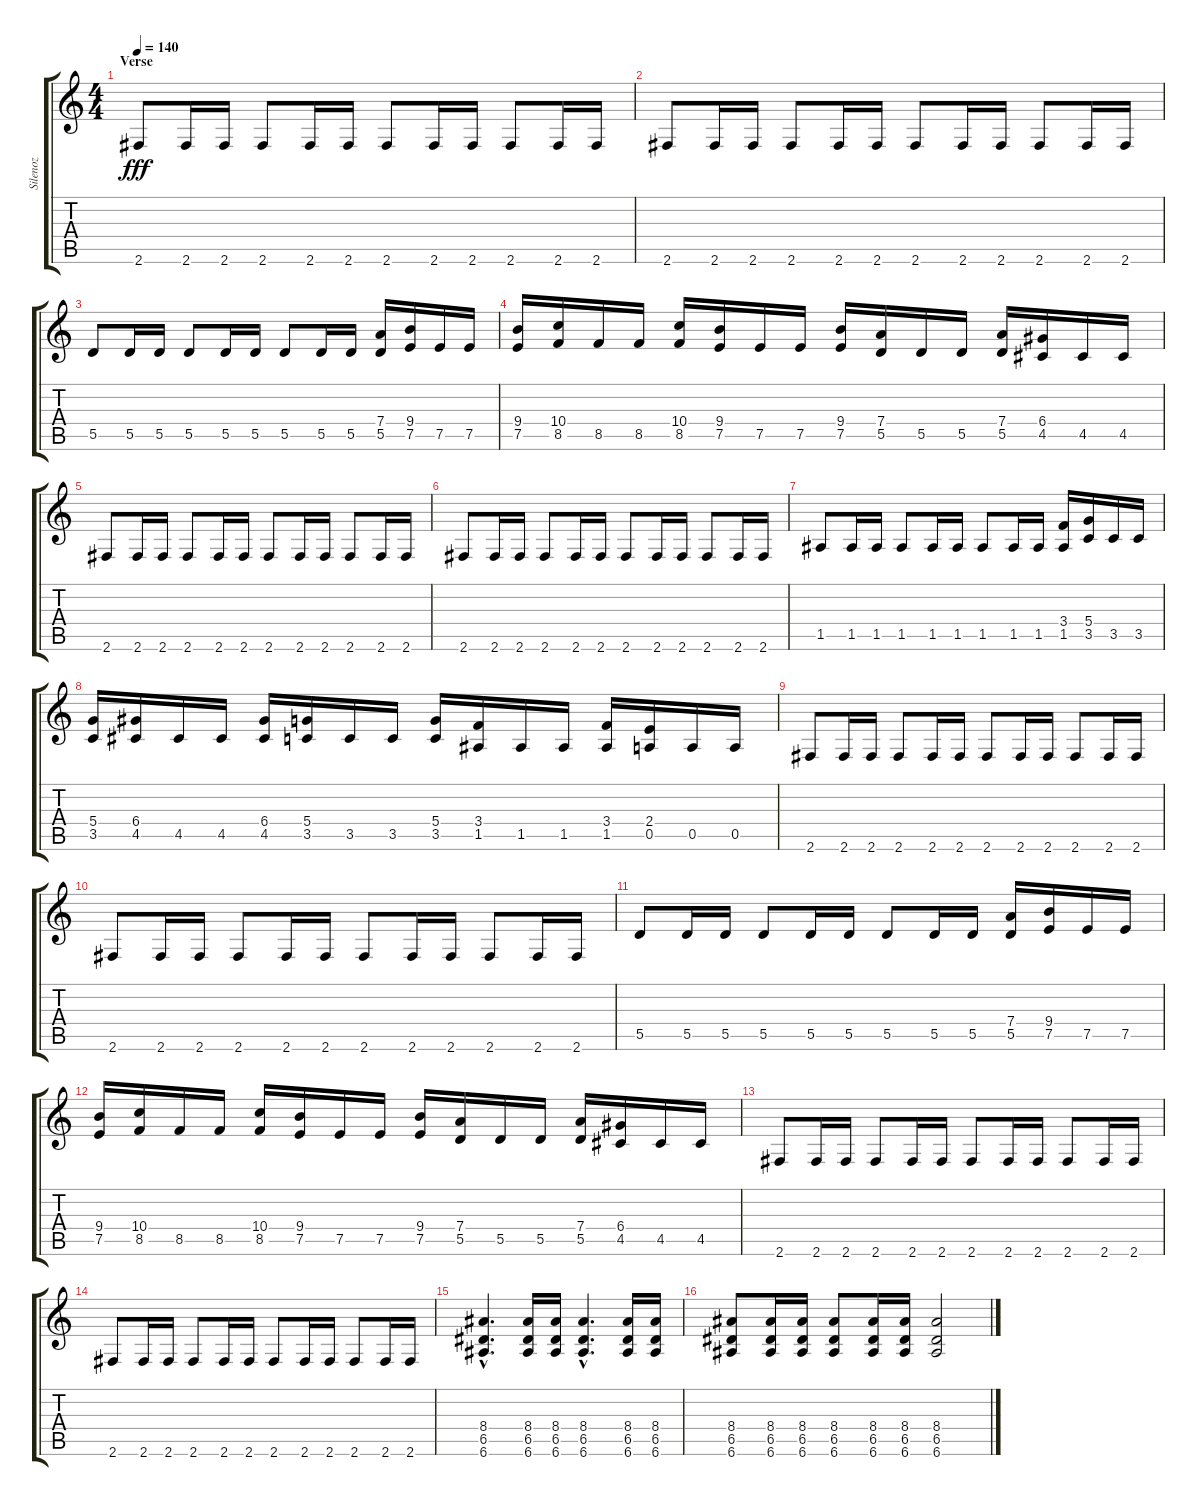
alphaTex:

\track ("Silenoz" "Silenoz") {instrument distortionguitar}
\staff {score tabs}
\tuning (E4 B3 G3 D3 A2 E2) {hide}
\ts (4 4)
\section ("" "Verse")
\tempo 140
\clef g2
\ks c
2.6.8{dy fff} 2.6.16 2.6.16 2.6.8 2.6.16 2.6.16 2.6.8 2.6.16 2.6.16 2.6.8 2.6.16 2.6.16 |
2.6.8 2.6.16 2.6.16 2.6.8 2.6.16 2.6.16 2.6.8 2.6.16 2.6.16 2.6.8 2.6.16 2.6.16 |
5.5.8 5.5.16 5.5.16 5.5.8 5.5.16 5.5.16 5.5.8 5.5.16 5.5.16 (7.4 5.5).16 (9.4 7.5).16 7.5.16 7.5.16 |
(9.4 7.5).16 (10.4 8.5).16 8.5.16 8.5.16 (10.4 8.5).16 (9.4 7.5).16 7.5.16 7.5.16 (9.4 7.5).16 (7.4 5.5).16 5.5.16 5.5.16 (7.4 5.5).16 (6.4 4.5).16 4.5.16 4.5.16 |
2.6.8 2.6.16 2.6.16 2.6.8 2.6.16 2.6.16 2.6.8 2.6.16 2.6.16 2.6.8 2.6.16 2.6.16 |
2.6.8 2.6.16 2.6.16 2.6.8 2.6.16 2.6.16 2.6.8 2.6.16 2.6.16 2.6.8 2.6.16 2.6.16 |
1.5.8 1.5.16 1.5.16 1.5.8 1.5.16 1.5.16 1.5.8 1.5.16 1.5.16 (3.4 1.5).16 (5.4 3.5).16 3.5.16 3.5.16 |
(5.4 3.5).16 (6.4 4.5).16 4.5.16 4.5.16 (6.4 4.5).16 (5.4 3.5).16 3.5.16 3.5.16 (5.4 3.5).16 (3.4 1.5).16 1.5.16 1.5.16 (3.4 1.5).16 (2.4 0.5).16 0.5.16 0.5.16 |
2.6.8 2.6.16 2.6.16 2.6.8 2.6.16 2.6.16 2.6.8 2.6.16 2.6.16 2.6.8 2.6.16 2.6.16 |
2.6.8 2.6.16 2.6.16 2.6.8 2.6.16 2.6.16 2.6.8 2.6.16 2.6.16 2.6.8 2.6.16 2.6.16 |
5.5.8 5.5.16 5.5.16 5.5.8 5.5.16 5.5.16 5.5.8 5.5.16 5.5.16 (7.4 5.5).16 (9.4 7.5).16 7.5.16 7.5.16 |
(9.4 7.5).16 (10.4 8.5).16 8.5.16 8.5.16 (10.4 8.5).16 (9.4 7.5).16 7.5.16 7.5.16 (9.4 7.5).16 (7.4 5.5).16 5.5.16 5.5.16 (7.4 5.5).16 (6.4 4.5).16 4.5.16 4.5.16 |
2.6.8 2.6.16 2.6.16 2.6.8 2.6.16 2.6.16 2.6.8 2.6.16 2.6.16 2.6.8 2.6.16 2.6.16 |
2.6.8 2.6.16 2.6.16 2.6.8 2.6.16 2.6.16 2.6.8 2.6.16 2.6.16 2.6.8 2.6.16 2.6.16 |
(8.4{hac} 6.5{hac} 6.6{hac}).4{d} (8.4 6.5 6.6).16 (8.4 6.5 6.6).16 (8.4{hac} 6.5{hac} 6.6{hac}).4{d} (8.4 6.5 6.6).16 (8.4 6.5 6.6).16 |
(8.4 6.5 6.6).8 (8.4 6.5 6.6).16 (8.4 6.5 6.6).16 (8.4 6.5 6.6).8 (8.4 6.5 6.6).16 (8.4 6.5 6.6).16 (8.4 6.5 6.6).2
